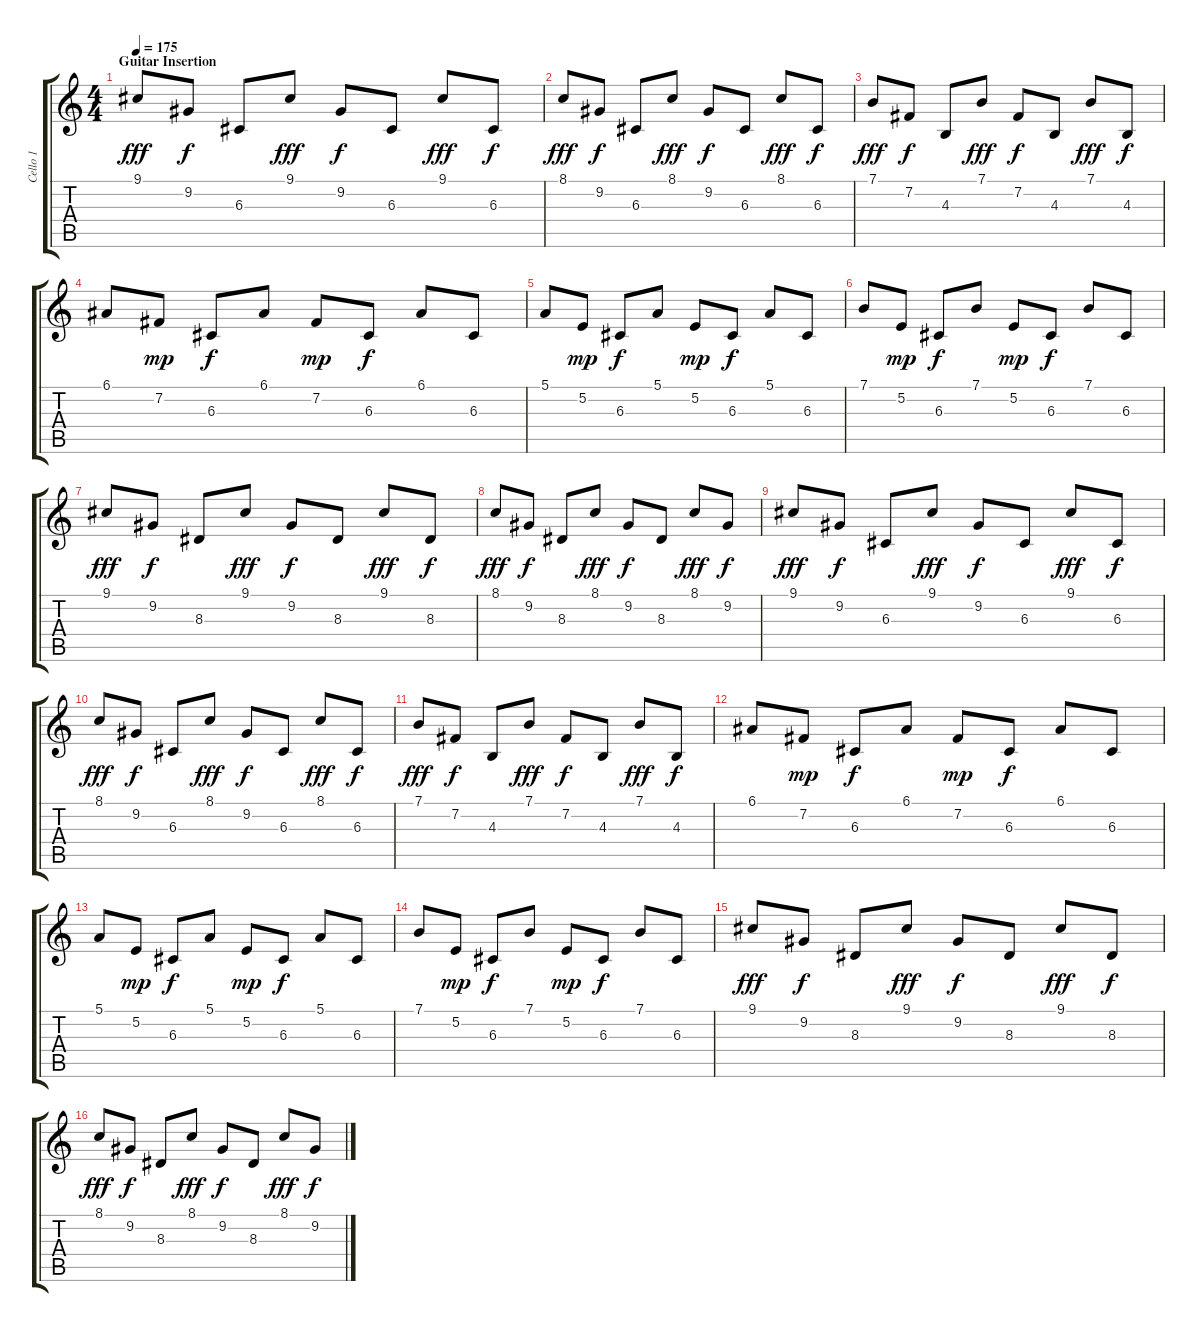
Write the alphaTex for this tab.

\track ("Cello 1" "Cello 1") {instrument pizzicatostrings}
\staff {score tabs}
\tuning (E4 B3 G3 D3 A2 E2) {hide}
\ts (4 4)
\section ("" "Guitar Insertion")
\tempo 175
\clef g2
\ks c
9.1.8{dy fff} 9.2.8{dy f} 6.3.8 9.1.8{dy fff} 9.2.8{dy f} 6.3.8 9.1.8{dy fff} 6.3.8{dy f} |
8.1.8{dy fff} 9.2.8{dy f} 6.3.8 8.1.8{dy fff} 9.2.8{dy f} 6.3.8 8.1.8{dy fff} 6.3.8{dy f} |
7.1.8{dy fff} 7.2.8{dy f} 4.3.8 7.1.8{dy fff} 7.2.8{dy f} 4.3.8 7.1.8{dy fff} 4.3.8{dy f} |
6.1.8 7.2.8{dy mp} 6.3.8{dy f} 6.1.8 7.2.8{dy mp} 6.3.8{dy f} 6.1.8 6.3.8 |
5.1.8 5.2.8{dy mp} 6.3.8{dy f} 5.1.8 5.2.8{dy mp} 6.3.8{dy f} 5.1.8 6.3.8 |
7.1.8 5.2.8{dy mp} 6.3.8{dy f} 7.1.8 5.2.8{dy mp} 6.3.8{dy f} 7.1.8 6.3.8 |
9.1.8{dy fff} 9.2.8{dy f} 8.3.8 9.1.8{dy fff} 9.2.8{dy f} 8.3.8 9.1.8{dy fff} 8.3.8{dy f} |
8.1.8{dy fff} 9.2.8{dy f} 8.3.8 8.1.8{dy fff} 9.2.8{dy f} 8.3.8 8.1.8{dy fff} 9.2.8{dy f} |
9.1.8{dy fff} 9.2.8{dy f} 6.3.8 9.1.8{dy fff} 9.2.8{dy f} 6.3.8 9.1.8{dy fff} 6.3.8{dy f} |
8.1.8{dy fff} 9.2.8{dy f} 6.3.8 8.1.8{dy fff} 9.2.8{dy f} 6.3.8 8.1.8{dy fff} 6.3.8{dy f} |
7.1.8{dy fff} 7.2.8{dy f} 4.3.8 7.1.8{dy fff} 7.2.8{dy f} 4.3.8 7.1.8{dy fff} 4.3.8{dy f} |
6.1.8 7.2.8{dy mp} 6.3.8{dy f} 6.1.8 7.2.8{dy mp} 6.3.8{dy f} 6.1.8 6.3.8 |
5.1.8 5.2.8{dy mp} 6.3.8{dy f} 5.1.8 5.2.8{dy mp} 6.3.8{dy f} 5.1.8 6.3.8 |
7.1.8 5.2.8{dy mp} 6.3.8{dy f} 7.1.8 5.2.8{dy mp} 6.3.8{dy f} 7.1.8 6.3.8 |
9.1.8{dy fff} 9.2.8{dy f} 8.3.8 9.1.8{dy fff} 9.2.8{dy f} 8.3.8 9.1.8{dy fff} 8.3.8{dy f} |
8.1.8{dy fff} 9.2.8{dy f} 8.3.8 8.1.8{dy fff} 9.2.8{dy f} 8.3.8 8.1.8{dy fff} 9.2.8{dy f}
